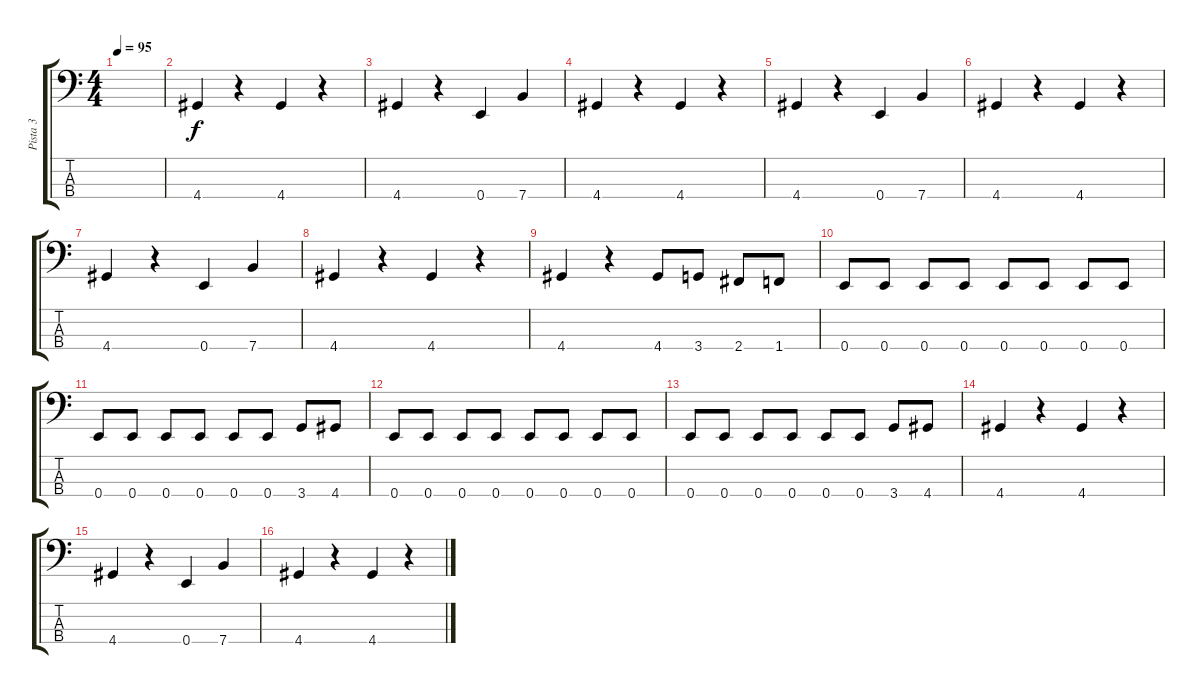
\track ("Pista 3" "Pista 3") {instrument electricbasspick}
\staff {score tabs}
\tuning (G2 D2 A1 E1) {hide}
\ts (4 4)
\tempo 95
\clef f4
\ks c
|
4.4.4 r.4 4.4.4 r.4 |
4.4.4 r.4 0.4.4 7.4.4 |
4.4.4 r.4 4.4.4 r.4 |
4.4.4 r.4 0.4.4 7.4.4 |
4.4.4 r.4 4.4.4 r.4 |
4.4.4 r.4 0.4.4 7.4.4 |
4.4.4 r.4 4.4.4 r.4 |
4.4.4 r.4 4.4.8 3.4.8 2.4.8 1.4.8 |
0.4.8 0.4.8 0.4.8 0.4.8 0.4.8 0.4.8 0.4.8 0.4.8 |
0.4.8 0.4.8 0.4.8 0.4.8 0.4.8 0.4.8 3.4.8 4.4.8 |
0.4.8 0.4.8 0.4.8 0.4.8 0.4.8 0.4.8 0.4.8 0.4.8 |
0.4.8 0.4.8 0.4.8 0.4.8 0.4.8 0.4.8 3.4.8 4.4.8 |
4.4.4 r.4 4.4.4 r.4 |
4.4.4 r.4 0.4.4 7.4.4 |
4.4.4 r.4 4.4.4 r.4
